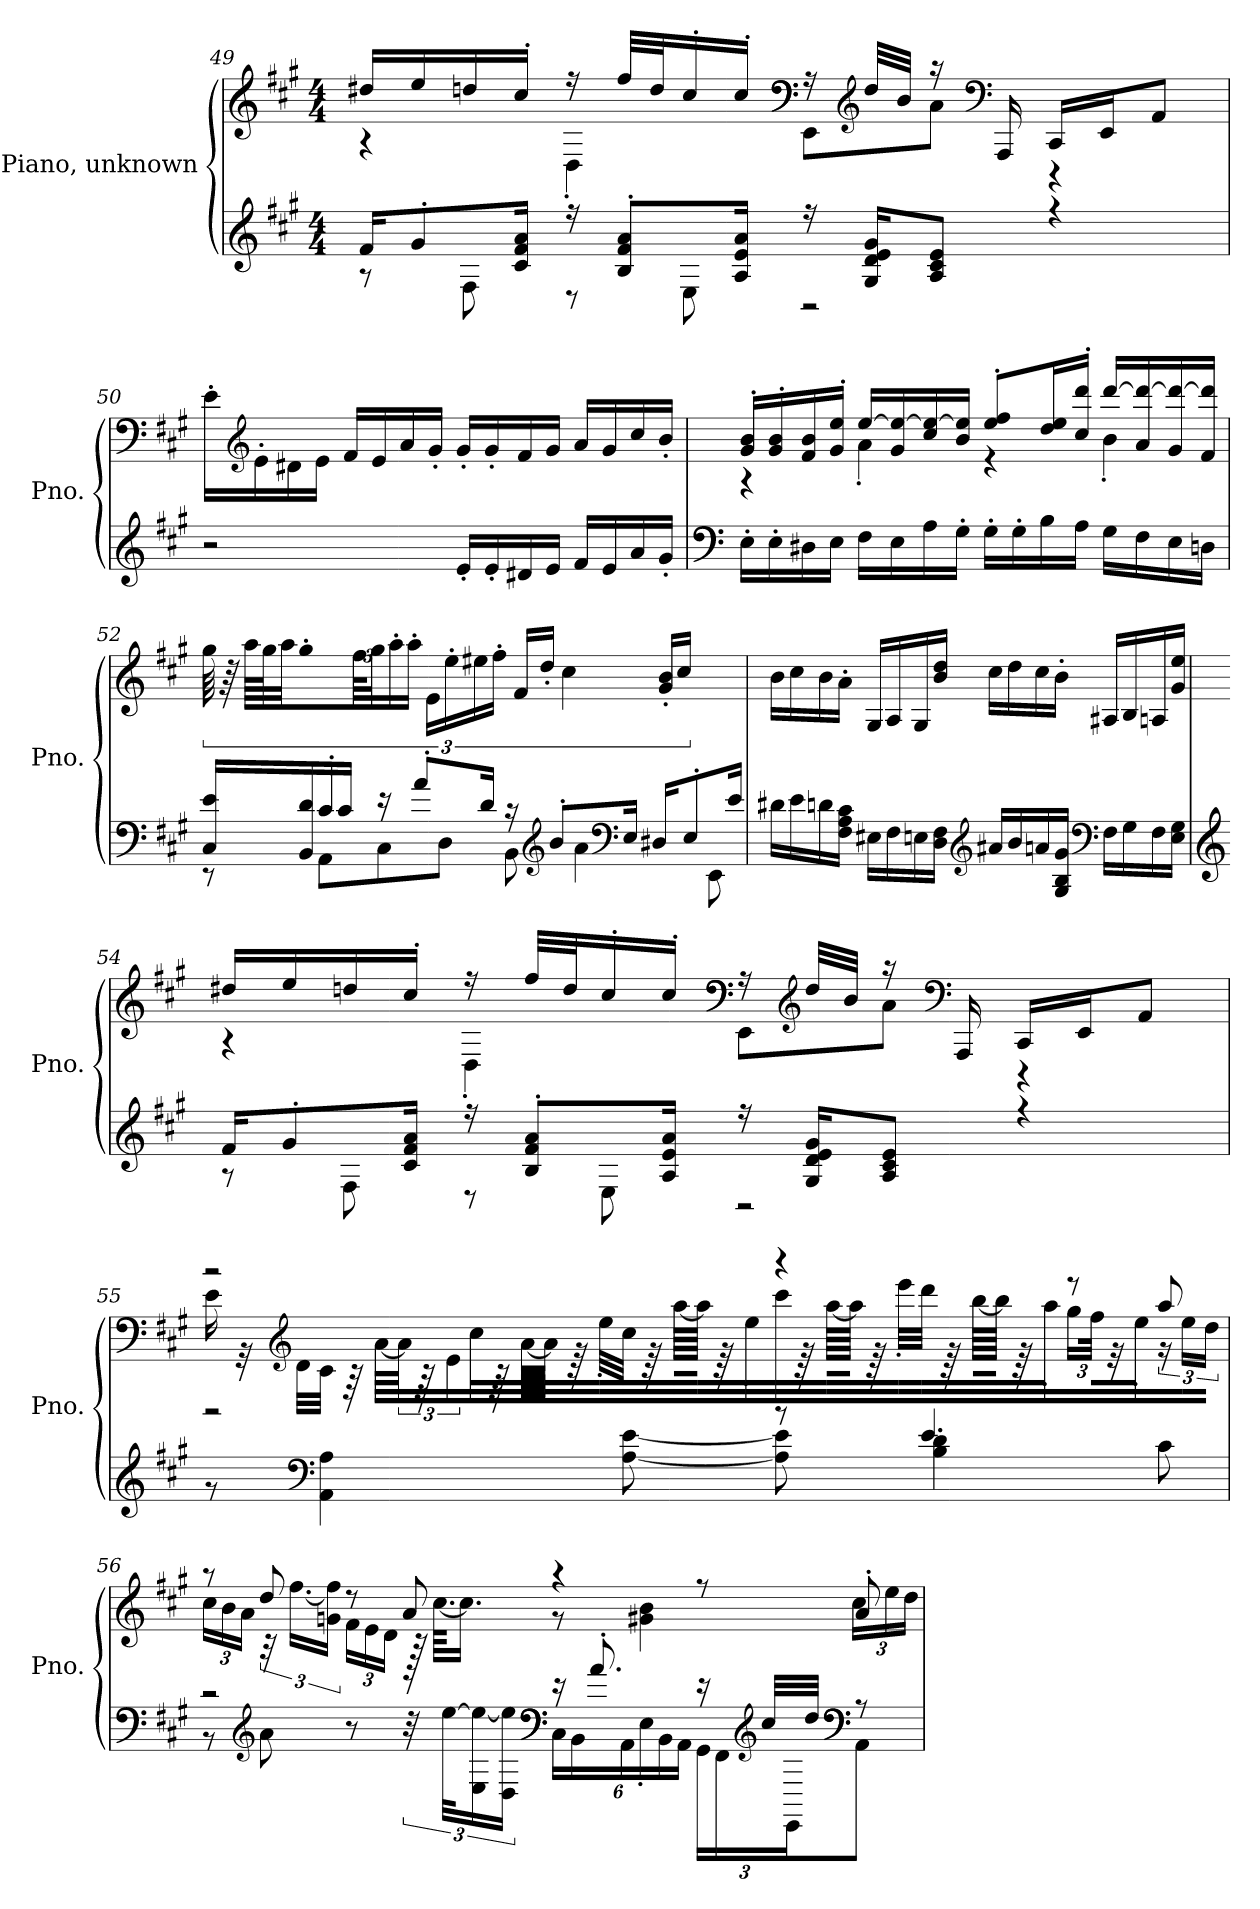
**kern	**kern
*part1	*part1
*staff2	*staff1
*I"Piano, unknown	*
*I'Pno.	*
!!LO:LB:g=z
*clefG2	*clefG2
*k[f#c#g#]	*k[f#c#g#]
*M4/4	*M4/4
=49	=49
*^	*^
16f#/KL	8r	16dd#X/LL	4r
8g#'/	.	16ee/	.
.	8F#\	16ddn/	.
16c#/ 16f#/ 16a/Jk	.	16cc#'/JJ	.
16r	8r	16r	4D'\
8B/' 8f#/' 8a/'L	.	32ff#/LLL	.
.	.	32dd/J	.
.	8E\	16cc#'/	.
16A/ 16e/ 16a/Jk	.	16cc#'/JJ	.
*	*	*clefF4	*
16r	2r	16r	8EE\L
*	*	*clefG2	*
16G#/ 16d/ 16e/ 16g#/KL	.	32dd/LLL	.
.	.	32b/JJJ	.
8A/ 8c#/ 8e/J	.	16r	8a\J
*	*	*clefF4	*
.	.	16AAA/	.
4r	.	16CC#/LL	4r
.	.	16EE/J	.
.	.	8AA/J	.
*v	*v	*	*
*	*v	*v
=50	=50
2r	16e'\LL
*	*clefG2
.	16e'\
.	16d#X\
.	16e\JJ
.	16f#/LL
.	16e/
.	16a/
.	16g#'/JJ
16e'/LL	16g#'/LL
16e'/	16g#'/
16d#X/	16f#/
16e/JJ	16g#/JJ
16f#/LL	16a/LL
16e/	16g#/
16a/	16cc#/
16g#'/JJ	16b'/JJ
!!LO:PB:g=z
=51	=51
*clefF4	*
*	*^
16E'\LL	16g#/' 16b/'LL	4r
16E'\	16g#/' 16b/'	.
16D#X\	16f#/ 16b/	.
16E\JJ	16g#/' 16ee/'JJ	.
16F#\LL	[16ee/LL	4a'\
16E\	16g#/ 16ee/_	.
16A\	16cc#/ 16ee/_	.
16G#'\JJ	16b/ 16ee/]JJ	.
16G#'\LL	8ee/' 8ff#/'L	4r
16G#'\	.	.
16B\	16dd/ 16ee/L	.
16A\JJ	16cc#/' 16ddd/'JJ	.
16G#\LL	[16ddd/LL	4b'\
16F#\	16a/ 16ddd/_	.
16E\	16g#/ 16ddd/_	.
16Dn\JJ	16f#/ 16ddd/]JJ	.
*	*v	*v
!!LO:LB:g=z
=52	=52
*^	*
16C#/ 16e/LL	8r	96gg#\
.	.	96r
.	.	96aa\LLLL
*	*	*Xbrackettup
.	.	96gg#\J
.	.	48aa\
16BB/ 16d/	.	32gg#'\
.	.	96ff#\K
.	.	48gg#\J
16c#'/	8AA\L	16aa'\
16c#/JJ	.	16aa'\JJ
16r	8C#\	16e\LL
8a'/L	.	16ee'\
.	8D\J	16ee#X\
16d/Jk	.	16ff#'\JJ
16r	8BB\	16f#/LL
*clefG2	*	*
8b'/L	.	16dd'/JJ
.	4a\	4cc#\
*clefF4	*	*
16E/Jk	.	.
16D#X/KL	.	.
8E'/	.	.
.	8EE\	16g#/' 16b/'LL
16e/Jk	.	16cc#/JJ
*v	*v	*
!!LO:LB:g=z
=53	=53
16d#X\LL	16b\LL
16e\	16cc#\
16dn\	16b\
16F#\ 16A\ 16c#\JJ	16a'\JJ
16E#X\LL	16G#/LL
16F#\	16A/
16En\	16G#/
16D\ 16F#\JJ	16b/ 16dd/JJ
*clefG2	*
16a#X/LL	16cc#\LL
16b/	16dd\
16an/	16cc#\
16G#/ 16B/ 16g#/JJ	16b'\JJ
*clefF4	*
16F#\LL	16A#X/LL
16G#\	16B/
16F#\	16An/
16E\ 16G#\JJ	16g#/ 16ee/JJ
!!LO:LB:g=z
=54	=54
*clefG2	*
*^	*^
16f#/KL	8r	16dd#X/LL	4r
8g#'/	.	16ee/	.
.	8F#\	16ddn/	.
16c#/ 16f#/ 16a/Jk	.	16cc#'/JJ	.
16r	8r	16r	4D'\
8B/' 8f#/' 8a/'L	.	32ff#/LLL	.
.	.	32dd/J	.
.	8E\	16cc#'/	.
16A/ 16e/ 16a/Jk	.	16cc#'/JJ	.
*	*	*clefF4	*
16r	2r	16r	8EE\L
*	*	*clefG2	*
16G#/ 16d/ 16e/ 16g#/KL	.	32dd/LLL	.
.	.	32b/JJJ	.
8A/ 8c#/ 8e/J	.	16r	8a\J
*	*	*clefF4	*
.	.	16AAA/	.
4r	.	16CC#/LL	4r
.	.	16EE/J	.
.	.	8AA/J	.
!!LO:LB:g=z	!!
=55	=55	=55	=55
2r	8r	2r	16e\
.	.	.	32r
*	*	*clefG2	*
.	.	.	32d\LLL
*clefF4	*	*	*
.	4AA\ 4A\	.	32c#\JJJ
.	.	.	64r
.	.	.	[64a\LLLL
*	*	*	*brackettup
.	.	.	96a\JJJJ]
.	.	.	96r
.	.	.	24e\
.	.	.	32cc#\
.	.	.	64r
.	.	.	[64a\LLLL
.	.	.	64a\JJJJ]
.	.	.	64r
.	.	.	32ee'\LLL
.	[8A\ [8e\	.	32cc#\JJJ
.	.	.	64r
.	.	.	[64aa\LLLL
.	.	.	64aa\JJJJ]
.	.	.	64r
.	.	.	32ee'\
8r	8A\] 8e\]	4r	32ccc#\
.	.	.	64r
.	.	.	[64aa\LLLL
.	.	.	64aa\JJJJ]
.	.	.	64r
.	.	.	32eee'\LLL
4.e/	4B\ 4d\	.	32ddd\JJJ
.	.	.	64r
.	.	.	[64bb\LLLL
.	.	.	64bb\JJJJ]
.	.	.	64r
.	.	.	32aa'\
*	*	*	*Xbrackettup
.	.	8r	24gg#\LL
.	.	.	48ff#\JJk
.	.	.	32r
.	.	.	32ee'\
*	*	*	*brackettup
.	8c#\	8aa/	24r
.	.	.	24ee\LL
.	.	.	24dd\JJ
!!LO:LB:g=z	!!
=56	=56	=56	=56
*	*	*	*Xbrackettup
2r	8r	8r	24cc#\LL
.	.	.	24b\
.	.	.	24a\JJ
*clefG2	*	*	*
*	*	*	*brackettup
.	8a\	8dd/	48r
.	.	.	[24.ff#\LL
.	.	.	24gn\ 24ff#\]JJ
*	*	*	*Xbrackettup
.	8r	8r	24f#\LL
.	.	.	24e\
.	.	.	24d\JJ
.	48r	8a/	128r
.	.	.	[64.cc#\KKLL
.	[48ee\KLL	.	.
.	.	.	16.cc#\JJ]
.	24E\ 24ee\_	.	.
.	24D\ 24ee\]JJ	.	.
*clefF4	*	*	*
*	*Xbrackettup	*	*
16r	24C#\LL	4r	8r
.	24BB\	.	.
8.a'/	.	.	.
.	24AA\	.	.
.	24E'\	.	4g#X\ 4b\
.	24BB\	.	.
.	24AA\JJ	.	.
16r	24GG#\LL	8r	.
.	24FF#\	.	.
*clefG2	*	*	*
32cc#/LLL	.	.	.
.	24EE\J	.	.
32dd/JJJ	.	.	.
*clefF4	*	*	*
8r	8AA\J	8a'/	24cc#\LL
.	.	.	24ee\
.	.	.	24dd\JJ
*v	*v	*	*
*	*v	*v
=	=
*-	*-
